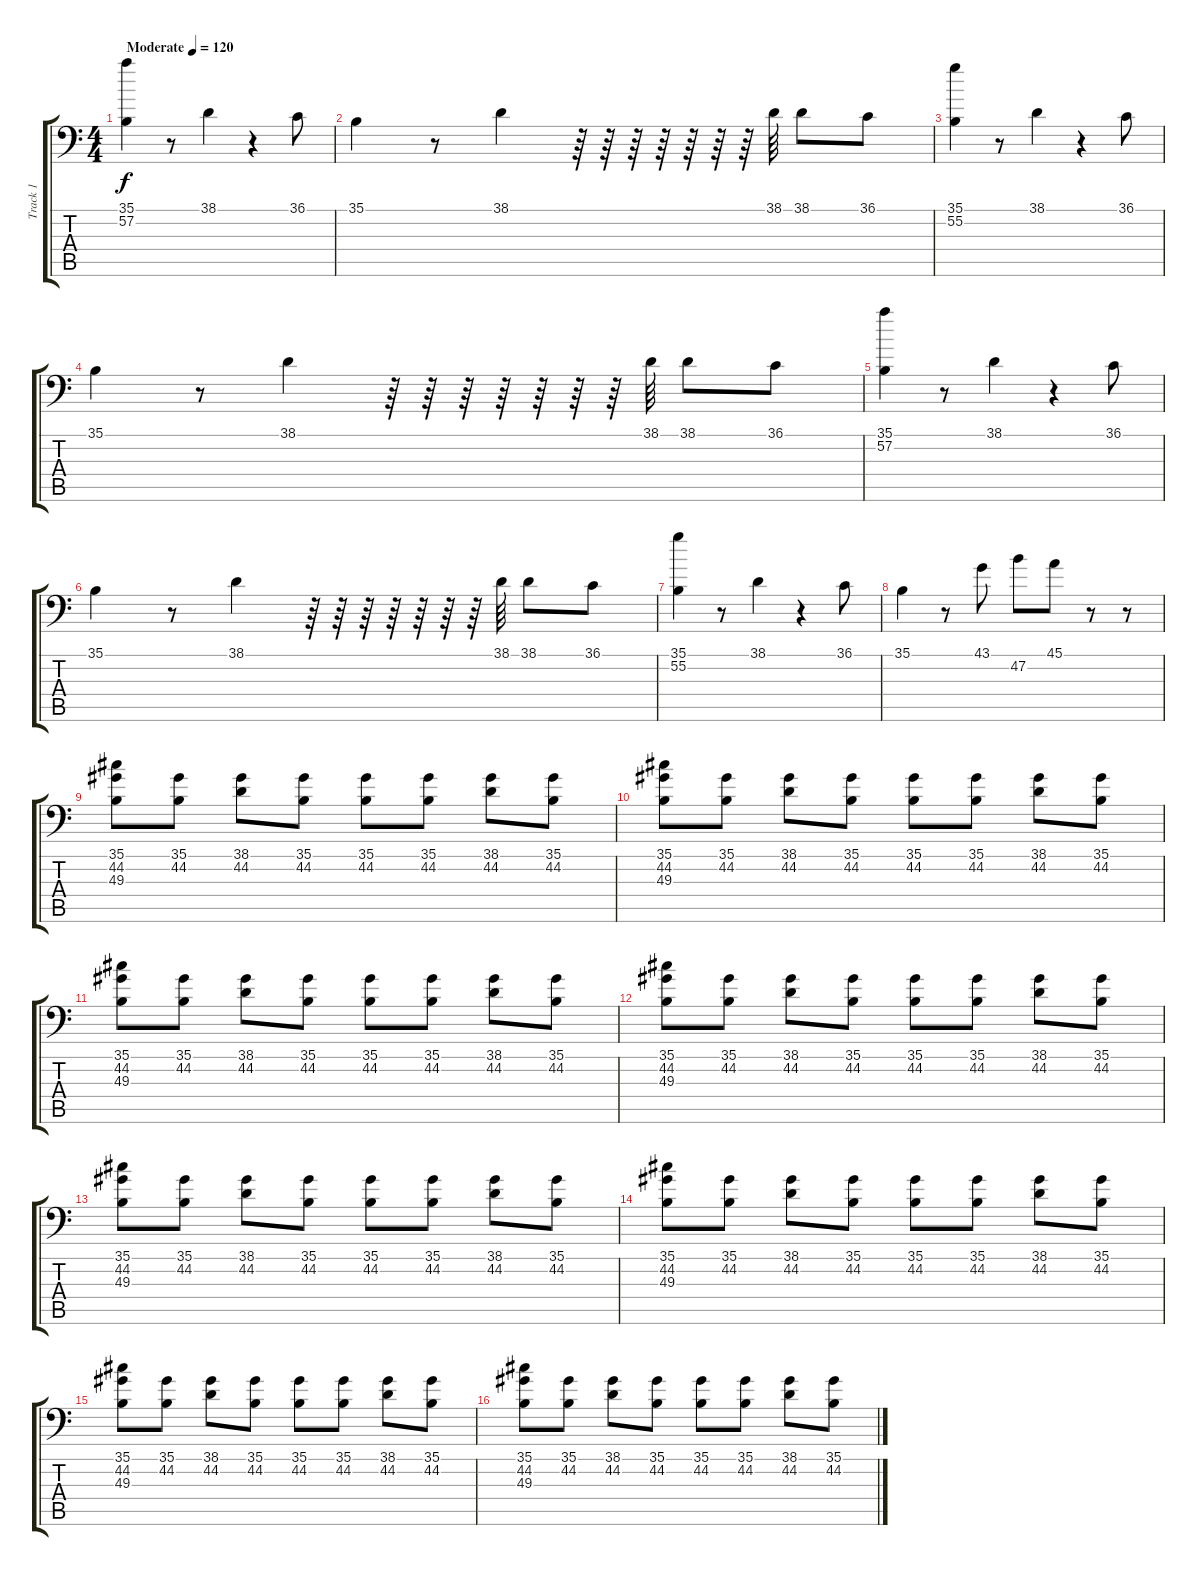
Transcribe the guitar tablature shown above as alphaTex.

\track ("Track 1" "Track 1") {instrument acousticgrandpiano}
\staff {score tabs}
\tuning (C-1 C-1 C-1 C-1 C-1 C-1) {hide}
\ts (4 4)
\tempo (120 "Moderate")
\clef f4
\ks c
(35.1 57.2).4{dy f instrument acousticgrandpiano} r.8 38.1.4 r.4 36.1.8 |
35.1.4 r.8 38.1.4 r.64 r.64 r.64 r.64 r.64 r.64 r.64 38.1.64 38.1.8 36.1.8 |
(35.1 55.2).4 r.8 38.1.4 r.4 36.1.8 |
35.1.4 r.8 38.1.4 r.64 r.64 r.64 r.64 r.64 r.64 r.64 38.1.64 38.1.8 36.1.8 |
(35.1 57.2).4 r.8 38.1.4 r.4 36.1.8 |
35.1.4 r.8 38.1.4 r.64 r.64 r.64 r.64 r.64 r.64 r.64 38.1.64 38.1.8 36.1.8 |
(35.1 55.2).4 r.8 38.1.4 r.4 36.1.8 |
35.1.4 r.8 43.1.8 47.2.8 45.1.8 r.8 r.8 |
(35.1 44.2 49.3).8 (35.1 44.2).8 (38.1 44.2).8 (35.1 44.2).8 (35.1 44.2).8 (35.1 44.2).8 (38.1 44.2).8 (35.1 44.2).8 |
(35.1 44.2 49.3).8 (35.1 44.2).8 (38.1 44.2).8 (35.1 44.2).8 (35.1 44.2).8 (35.1 44.2).8 (38.1 44.2).8 (35.1 44.2).8 |
(35.1 44.2 49.3).8 (35.1 44.2).8 (38.1 44.2).8 (35.1 44.2).8 (35.1 44.2).8 (35.1 44.2).8 (38.1 44.2).8 (35.1 44.2).8 |
(35.1 44.2 49.3).8 (35.1 44.2).8 (38.1 44.2).8 (35.1 44.2).8 (35.1 44.2).8 (35.1 44.2).8 (38.1 44.2).8 (35.1 44.2).8 |
(35.1 44.2 49.3).8 (35.1 44.2).8 (38.1 44.2).8 (35.1 44.2).8 (35.1 44.2).8 (35.1 44.2).8 (38.1 44.2).8 (35.1 44.2).8 |
(35.1 44.2 49.3).8 (35.1 44.2).8 (38.1 44.2).8 (35.1 44.2).8 (35.1 44.2).8 (35.1 44.2).8 (38.1 44.2).8 (35.1 44.2).8 |
(35.1 44.2 49.3).8 (35.1 44.2).8 (38.1 44.2).8 (35.1 44.2).8 (35.1 44.2).8 (35.1 44.2).8 (38.1 44.2).8 (35.1 44.2).8 |
(35.1 44.2 49.3).8 (35.1 44.2).8 (38.1 44.2).8 (35.1 44.2).8 (35.1 44.2).8 (35.1 44.2).8 (38.1 44.2).8 (35.1 44.2).8
